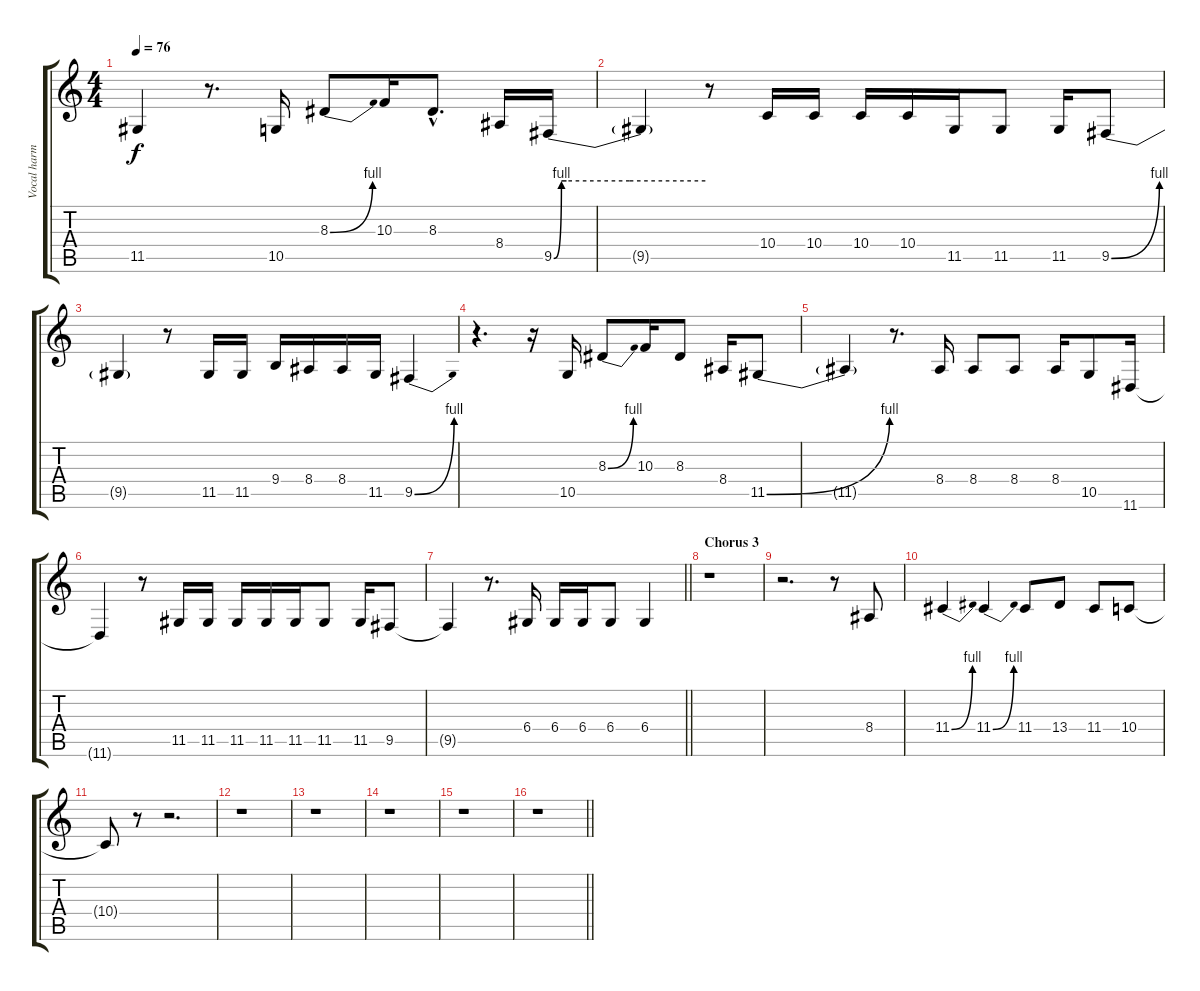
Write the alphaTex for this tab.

\track ("Vocal harmony" "Vocal harm") {instrument flute}
\staff {score tabs}
\tuning (E4 B3 G3 D3 A2 E2) {hide}
\ts (4 4)
\tempo 76
\clef g2
\ks c
11.5{t}.4{dy f} r.8{d} 10.5.16 8.3{be (bend 0 0 60 4)}.8 10.3.16 8.3{hac}.8{d} 8.4.16 9.5{be (custom 0 0 3 4 5 4 30 4 60 4)}.16 |
9.5{t}.4 r.8 10.4.16 10.4.16 10.4.16 10.4.16 11.5.16 11.5.8 11.5.16 9.5{be (bend 0 0 60 4)}.8 |
9.5{t}.4 r.8 11.5.16 11.5.16 9.4.16 8.4.16 8.4.16 11.5.16 9.5{be (bend 0 0 60 4)}.4 |
r.4{d} r.16 10.5.16 8.3{be (bend 0 0 60 4)}.8 10.3.16 8.3.8 8.4.16 11.5{be (bend 0 0 60 4)}.8 |
11.5{t}.4 r.8{d} 8.4.16 8.4.8 8.4.8 8.4.16 10.5.8 11.6.16 |
11.6{t}.4 r.8 11.5.16 11.5.16 11.5.16 11.5.16 11.5.16 11.5.8 11.5.16 9.5.8 |
\barLineRight lightlight
9.5{t}.4 r.8{d} 6.4.16 6.4.16 6.4.16 6.4.8 6.4.4 |
\section ("" "Chorus 3")
r.1 |
r.2{d} r.8 8.4.8 |
11.4{be (bend 0 0 60 4)}.4 11.4{be (bend 0 0 60 4)}.4 11.4.8 13.4.8 11.4.8 10.4.8 |
10.4{t}.8 r.8 r.2{d} |
r.1 |
r.1 |
r.1 |
r.1 |
\barLineRight lightlight
r.1
